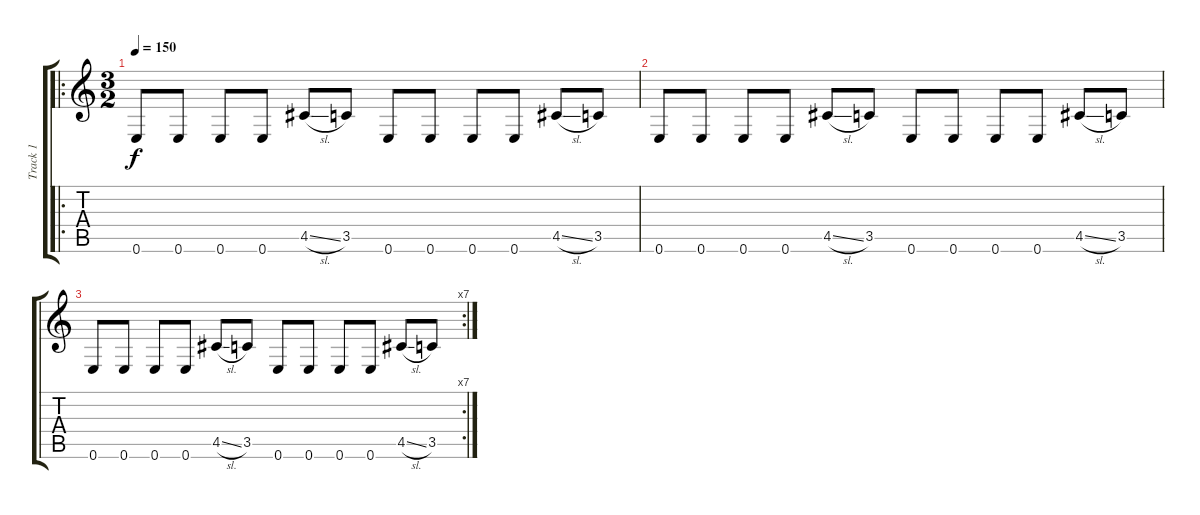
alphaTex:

\track ("Track 1" "Track 1") {instrument distortionguitar}
\staff {score tabs}
\tuning (E4 B3 G3 D3 A2 E2) {hide}
\ro
\ts (3 2)
\tempo 150
\clef g2
\ks c
0.6.8{dy f} 0.6.8 0.6.8 0.6.8 4.5{sl}.8 3.5.8 0.6.8 0.6.8 0.6.8 0.6.8 4.5{sl}.8 3.5.8 |
0.6.8 0.6.8 0.6.8 0.6.8 4.5{sl}.8 3.5.8 0.6.8 0.6.8 0.6.8 0.6.8 4.5{sl}.8 3.5.8 |
\rc 7
0.6.8 0.6.8 0.6.8 0.6.8 4.5{sl}.8 3.5.8 0.6.8 0.6.8 0.6.8 0.6.8 4.5{sl}.8 3.5.8
